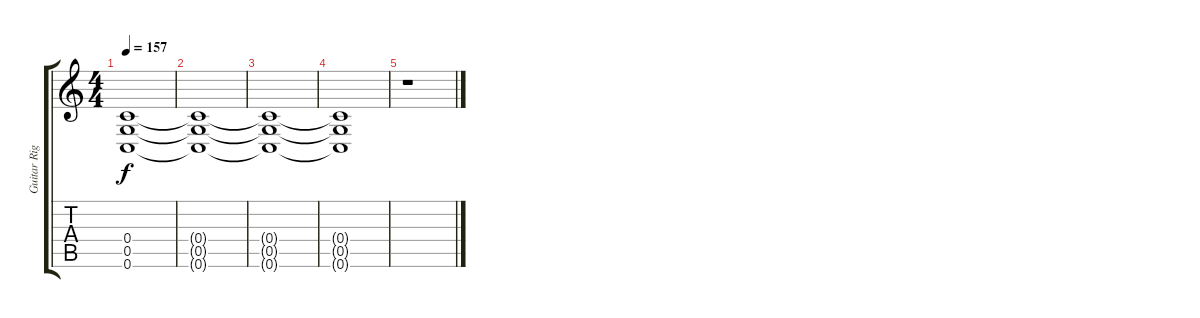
\track ("Guitar Right" "Guitar Rig") {instrument distortionguitar}
\staff {score tabs}
\tuning (D4 A3 F3 C3 G2 C2) {hide}
\ts (4 4)
\tempo 157
\clef g2
\ks c
(0.4{t} 0.5{t} 0.6{t}).1{dy f} |
(0.4{t} 0.5{t} 0.6{t}).1{volume 0} |
(0.4{t} 0.5{t} 0.6{t}).1 |
(0.4{t} 0.5{t} 0.6{t}).1 |
r.1
